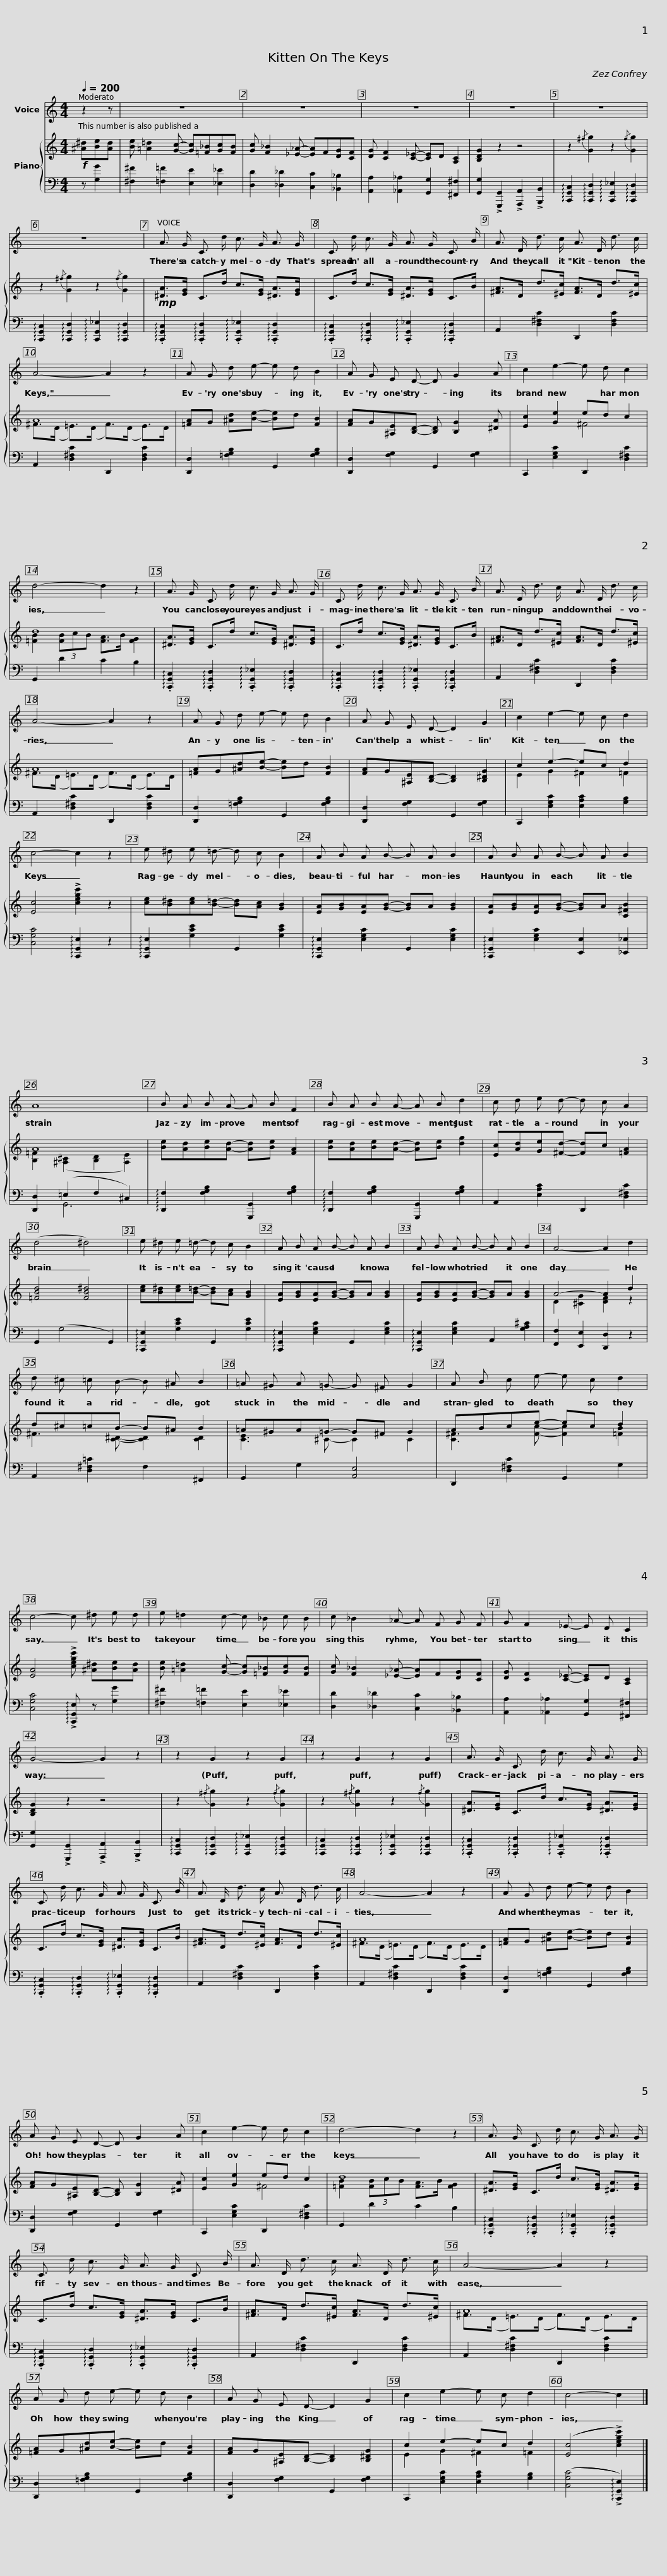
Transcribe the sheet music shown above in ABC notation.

X:1
%%score 1 { ( 2 4 ) | ( 3 5 ) }
L:1/8
Q:1/4=200
M:4/4
I:linebreak $
K:C
V:1 treble
V:2 treble
V:4 treble
V:3 bass
V:5 bass
V:1
 z2 z | z8 | z8 | z8 | z8 |$ %5
 z8 | z8 | A3/2 G/ C3/2 d/ c3/2 G/ A3/2 G/ | C3/2 d/ c3/2 G/ A3/2 G/ C3/2 B/ |$ A3/2 D/ d3/2 c/ A3/2 D/ d3/2 c/ | %10
 A4- A2 z2 | A G d e- e d B2 |$ A G E D- D G2 A | c2 e2- e d c2 | d4- d2 z2 |$ %15
 A3/2 G/ C3/2 d/ c3/2 G/ A3/2 G/ | C3/2 d/ c3/2 G/ A3/2 G/ C3/2 B/ |$ A3/2 D/ d3/2 c/ A3/2 D/ d3/2 c/ | A4- A2 z2 | A G d e- e d B2 |$ %20
 A G E D- D2 G2 | c2 e2- e c d2 | c4- c2 z2 |$ e ^d e =d- d c B2 | A B A B- B A B2 |$ %25
 A B A B- B A B2 | A8 | B A B A- A B F2 |$ B A B A- A B d2 | c d e d- d c A2 | %30
 (d4 ^d4) |$ e ^d e =d- d c B2 | A B A B- B A B2 | A B A B- B A B2 |$ A4- A2 d2 | %35
 d ^c =c B- B ^A B2 | =A ^G A =G- G ^F G2 |$ A B c e- e c d2 | c4- c ^d e d | e =d2 c- c _B c B |$ %40
 c _B2 _A- A F G F | G F2 _E- E D C2 | G4- G2 z2 |$ z2 G2 z2 G2 | z2 G2 z2 G2 | %45
 A3/2 G/ C3/2 d/ c3/2 G/ A3/2 G/ | C3/2 d/ c3/2 G/ A3/2 G/ C3/2 B/ |$ A3/2 D/ d3/2 c/ A3/2 D/ d3/2 c/ | A4- A2 z2 | A G d e- e d B2 |$ %50
 A G E D- D G2 A | c2 e2- e d c2 | d4- d2 z2 |$ A3/2 G/ C3/2 d/ c3/2 G/ A3/2 G/ | C3/2 d/ c3/2 G/ A3/2 G/ C3/2 B/ | %55
 A3/2 D/ d3/2 c/ A3/2 D/ d3/2 c/ |$ A4- A2 z2 | A G d e- e d B2 | A G E D- D2 G2 |$ c2 e2- e c d2 | %60
 c4- c2 |] %61
V:2
!f! [^A^d][Be][Ad] | [Be] [=A=d]2 [Gc]- [Gc][=F_B][Gc][FB] | [Gc] [F_B]2 [_E_A]- [EA]F[DG][CF] | [DG] [CF]2 [C_E]- [CE]D [A,C]2 | [B,DG]2 z2 z4 |$ %5
 z2{/^f} [Gg]2 z2{/f} [Gg]2 | z2{/^f} [Gg]2 z2{/f} [Gg]2 |!mp! [^DA]>[EG] C>d c>[EG] [^DA]>[EG] | C>d c>[EG] [^DA]>[EG] C>B |$ [^FA]>D d>[^Ec] [FA]>D d>[^Ec] | %10
 A8 | [=FA]G [^Ad][Be]- [Be]d [FB]2 |$ [FA]G[^A,E][B,D]- [B,D] [B,G]2 [^DA] | [Ec]2 [Ge]2 ed c2 | d8 |$ %15
 [^DA]>[EG] C>d c>[EG] [^DA]>[EG] | C>d c>[EG] [^DA]>[EG] C>B |$ [^FA]>D d>[^Ec] [FA]>D d>[^Ec] | A8 | [=FA]G[^Ad][Be]- [Be]d [FB]2 |$ %20
 [FA]G[^A,E][B,D]- [B,D]2 [B,^DG]2 | c2 e2- ec d2 | [Ec]4 !>![cegc']2 z2 |$ [ce][B^d][ce][B=d]- [Bd][Ac] [GB]2 | [EA][GB][EA][GB]- [GB]A [GB]2 |$ %25
 [EA][GB][EA][GB]- [GB]A [C^FB]2 | A8 | [Be][Ad][Be][Ad]- [Ad][Be] [FA]2 |$ [Be][Ad][Be][Ad]- [Ad][Be] [dg]2 | [Ec][Ad][Ge][^Fd]- [Fd]c [=FA]2 | %30
 [=FBd]4 [FB^d]4 |$ [ce][B^d][ce][B=d]- [Bd][Ac] [GB]2 | [EA][GB][EA][GB]- [GB]A [GB]2 | [EA][GB][EA][GB]- [GB]A [GB]2 |$ A4- A2 d2 | %35
 d^c=cB- B^A B2 | =A^GA=G- G^F G2 |$ ABce- ec d2 | [EA]4 !>![cegc'] [^A^d][Be][Ad] | [Be] [=A=d]2 [Gc]- [Gc][=F_B][Gc][FB] |$ %40
 [Gc] [F_B]2 [_E_A]- [EA]F[DG][CF] | [DG] [CF]2 [C_E]- [CE]D [A,C]2 | [B,DG]2 z2 z4 |$ z2{/^f} [Gg]2 z2{/f} [Gg]2 | z2{/^f} [Gg]2 z2{/f} [Gg]2 | %45
 [^DA]>[EG] C>d c>[EG] [^DA]>[EG] | C>d c>[EG] [^DA]>[EG] C>B |$ [^FA]>D d>[^Ec] [FA]>D d>[^Ec] | A8 | [=FA]G [^Ad][Be]- [Be]d [FB]2 |$ %50
 [FA]G[^A,E][B,D]- [B,D] [B,G]2 [^DA] | [Ec]2 [Ge]2 ed c2 | d8 |$ [^DA]>[EG] C>d c>[EG] [^DA]>[EG] | C>d c>[EG] [^DA]>[EG] C>B | %55
 [^FA]>D d>[^Ec] [FA]>D d>[^Ec] |$ A8 | [=FA]G[^Ad][Be]- [Be]d [FB]2 | [FA]G[^A,E][B,D]- [B,D]2 [B,^DG]2 |$ c2 e2- ec d2 | %60
 (([Ec]4 !>![cegc']2)) |] %61
V:3
 z [G,G]2 | [^F,^F]2 [=F,=F]2 [E,E]2 [_E,_E]2 | [D,D]2 [_D,_D]2 [C,C]2 [_B,,_B,]2 | [A,,A,]2 [_A,,_A,]2 [G,,G,]2 [^F,,^F,]2 | [G,,G,]2 !>![G,,,G,,]2 !>![A,,,A,,]2 !>![B,,,B,,]2 |$ %5
 !arpeggio![C,,G,,C,]2 !arpeggio![C,,G,,D,]2 !arpeggio![C,,G,,_E,]2 !arpeggio![C,,G,,D,]2 | !arpeggio![C,,G,,C,]2 !arpeggio![C,,G,,D,]2 !arpeggio![C,,G,,_E,]2 !arpeggio![C,,G,,D,]2 | !arpeggio!.[C,,G,,C,]2 !arpeggio!.[C,,G,,D,]2 !arpeggio!.[C,,G,,_E,]2 !arpeggio!.[C,,G,,D,]2 | !arpeggio!.[C,,G,,C,]2 !arpeggio!.[C,,G,,D,]2 !arpeggio!.[C,,G,,_E,]2 !arpeggio!.[C,,G,,D,]2 |$ A,,2 [D,^F,C]2 D,,2 [D,F,C]2 | %10
 A,,2 [D,^F,C]2 D,,2 [D,F,C]2 | [D,,D,]2 [=F,G,B,]2 G,,2 [F,G,B,]2 |$ [D,,D,]2 [F,G,]2 G,,2 [F,G,]2 | C,,2 [E,G,C]2 D,,2 [D,^F,C]2 | G,,2 D2 C2 B,2 |$ %15
 !arpeggio!.[C,,G,,C,]2 !arpeggio!.[C,,G,,D,]2 !arpeggio!.[C,,G,,_E,]2 !arpeggio!.[C,,G,,D,]2 | !arpeggio!.[C,,G,,C,]2 !arpeggio!.[C,,G,,D,]2 !arpeggio!.[C,,G,,_E,]2 !arpeggio!.[C,,G,,D,]2 |$ A,,2 [D,^F,C]2 D,,2 [D,F,C]2 | A,,2 [D,^F,C]2 D,,2 [D,F,C]2 | [D,,D,]2 [=F,G,B,]2 G,,2 [F,G,B,]2 |$ %20
 [D,,D,]2 [F,G,]2 G,,2 [F,G,]2 | C,,2 [E,G,C]2 [E,A,C]2 [G,B,]2 | [C,G,C]4 !arpeggio![C,,G,,E,]2 z2 |$ !arpeggio![C,,G,,E,]2 [G,CE]2 G,,2 [G,CE]2 | !arpeggio![C,,G,,E,]2 [E,G,C]2 G,,2 [E,G,C]2 |$ %25
 !arpeggio![C,,G,,E,]2 [E,G,C]2 [E,,E,]2 [_E,,_E,]2 | [D,,D,]2 (=E,2 F,2 ^C,2) | !arpeggio![D,,F,]2 [F,G,B,]2 [G,,,G,,]2 [F,G,B,]2 |$ !arpeggio![D,,F,]2 [F,G,B,]2 [G,,,G,,]2 [F,G,B,]2 | A,,2 [E,A,C]2 D,,2 [D,^F,C]2 | %30
 G,,2 (G,4 G,,2) |$ !arpeggio![C,,G,,E,]2 [G,CE]2 G,,2 [G,CE]2 | !arpeggio![C,,G,,E,]2 [E,G,C]2 G,,2 [E,G,C]2 | !arpeggio![C,,G,,E,]2 [E,G,C]2 A,,2 [G,A,^C]2 |$ [F,,F,]2 [E,,E,]2 [D,,D,]2 z2 | %35
 A,,2 [D,^F,=C]2 F,2 ^F,,2 | G,,2 G,2 [A,,E,]4 |$ D,,2 [D,^F,C]2 G,,2 G,2 | [C,G,C]4 !arpeggio!!>![C,,G,,E,] z [G,G]2 | [^F,^F]2 [=F,=F]2 [E,E]2 [_E,_E]2 |$ %40
 [D,D]2 [_D,_D]2 [C,C]2 [_B,,_B,]2 | [A,,A,]2 [_A,,_A,]2 [G,,G,]2 [^F,,^F,]2 | [G,,G,]2 !>![G,,,G,,]2 !>![A,,,A,,]2 !>![B,,,B,,]2 |$ !arpeggio![C,,G,,C,]2 !arpeggio![C,,G,,D,]2 !arpeggio![C,,G,,_E,]2 !arpeggio![C,,G,,D,]2 | !arpeggio![C,,G,,C,]2 !arpeggio![C,,G,,D,]2 !arpeggio![C,,G,,_E,]2 !arpeggio![C,,G,,D,]2 | %45
 !arpeggio!.[C,,G,,C,]2 !arpeggio!.[C,,G,,D,]2 !arpeggio!.[C,,G,,_E,]2 !arpeggio!.[C,,G,,D,]2 | !arpeggio!.[C,,G,,C,]2 !arpeggio!.[C,,G,,D,]2 !arpeggio!.[C,,G,,_E,]2 !arpeggio!.[C,,G,,D,]2 |$ A,,2 [D,^F,C]2 D,,2 [D,F,C]2 | A,,2 [D,^F,C]2 D,,2 [D,F,C]2 | [D,,D,]2 [=F,G,B,]2 G,,2 [F,G,B,]2 |$ %50
 [D,,D,]2 [F,G,]2 G,,2 [F,G,]2 | C,,2 [E,G,C]2 D,,2 [D,^F,C]2 | G,,2 D2 C2 B,2 |$ !arpeggio!.[C,,G,,C,]2 !arpeggio!.[C,,G,,D,]2 !arpeggio!.[C,,G,,_E,]2 !arpeggio!.[C,,G,,D,]2 | !arpeggio!.[C,,G,,C,]2 !arpeggio!.[C,,G,,D,]2 !arpeggio!.[C,,G,,_E,]2 !arpeggio!.[C,,G,,D,]2 | %55
 A,,2 [D,^F,C]2 D,,2 [D,F,C]2 |$ A,,2 [D,^F,C]2 D,,2 [D,F,C]2 | [D,,D,]2 [=F,G,B,]2 G,,2 [F,G,B,]2 | [D,,D,]2 [F,G,]2 G,,2 [F,G,]2 |$ C,,2 [E,G,C]2 [E,A,C]2 [G,B,]2 | %60
 (([C,G,C]4 !arpeggio!!>![C,,G,,E,]2)) |] %61
V:4
 x3 | x8 | x8 | x8 | x8 |$ %5
 x8 | x8 | x8 | x8 |$ x8 | %10
 ^F>(D =E>)(D F>)(D E>)D | x8 |$ x8 | x4 ^F4 | [=FB]2 (3[FB]cB [FA]>B [FG]2 |$ %15
 x8 | x8 |$ x8 | ^F>(D =E>)(D F>)(D E>)D | x8 |$ %20
 x8 | E2 G2 ^F2 =F2 | x8 |$ x8 | x8 |$ %25
 x8 | [B,=F]2 ([^A,^C]2 [B,D]2 [A,E]2) | x8 |$ x8 | x8 | %30
 x8 |$ x8 | x8 | x8 |$ D2 [^CG]2 [DF]2 z2 | %35
 ^F3 [C^D]- [CD]2 [CD]2 | [CE]3 ^C- C2 C2 |$ [C^F]3 [Fc]- [Fc]2 [=FB]2 | x8 | x8 |$ %40
 x8 | x8 | x8 |$ x8 | x8 | %45
 x8 | x8 |$ x8 | ^F>(D =E>)(D F>)(D E>)D | x8 |$ %50
 x8 | x4 ^F4 | [=FB]2 (3[FB]cB [FA]>B [FG]2 |$ x8 | x8 | %55
 x8 |$ ^F>(D =E>)(D F>)(D E>)D | x8 | x8 |$ E2 G2 ^F2 =F2 | %60
 x6 |] %61
V:5
 x3 | x8 | x8 | x8 | x8 |$ %5
 x8 | x8 | x8 | x8 |$ x8 | %10
 x8 | x8 |$ x8 | x8 | x8 |$ %15
 x8 | x8 |$ x8 | x8 | x8 |$ %20
 x8 | x8 | x8 |$ x8 | x8 |$ %25
 x8 | x2 G,,6 | x8 |$ x8 | x8 | %30
 x8 |$ x8 | x8 | x8 |$ x8 | %35
 x8 | x8 |$ x8 | x8 | x8 |$ %40
 x8 | x8 | x8 |$ x8 | x8 | %45
 x8 | x8 |$ x8 | x8 | x8 |$ %50
 x8 | x8 | x8 |$ x8 | x8 | %55
 x8 |$ x8 | x8 | x8 |$ x8 | %60
 x6 |] %61
